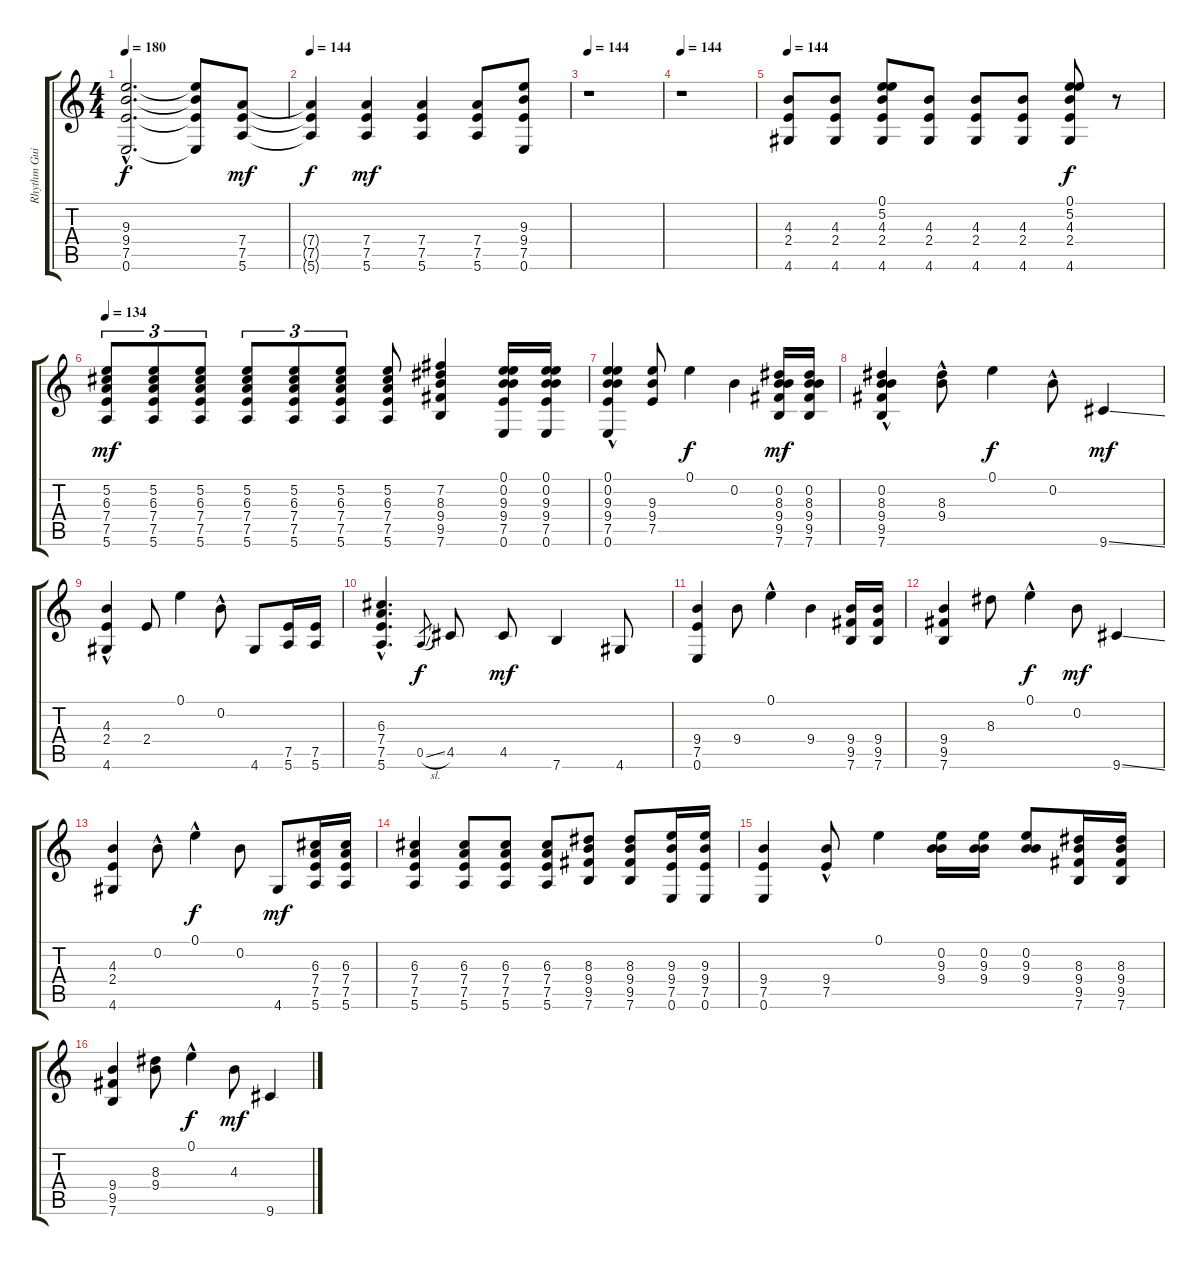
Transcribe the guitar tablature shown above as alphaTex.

\track ("Rhythm Guitar II" "Rhythm Gui") {instrument overdrivenguitar}
\staff {score tabs}
\tuning (E4 B3 G3 D3 A2 E2) {hide}
\ts (4 4)
\tempo 180
\clef g2
\ks c
(9.3{hac t} 9.4{hac t} 7.5{hac t} 0.6{hac t}).2{d dy f} (9.3{t} 9.4{t} 7.5{t} 0.6{t}).8 (7.4 7.5 5.6).8{dy mf} |
\tempo 144
(7.4{t} 7.5{t} 5.6{t}).4{dy f} (7.4 7.5 5.6).4{dy mf} (7.4 7.5 5.6).4 (7.4 7.5 5.6).8 (9.3 9.4 7.5 0.6).8 |
\tempo 144
r.1 |
\tempo 144
r.1 |
\tempo 144
(4.3 2.4 4.6).8 (4.3 2.4 4.6).8 (0.1 5.2 4.3 2.4 4.6).8 (4.3 2.4 4.6).8 (4.3 2.4 4.6).8 (4.3 2.4 4.6).8 (0.1 5.2 4.3 2.4 4.6).8{dy f} r.8 |
\tempo 134
(5.2 6.3 7.4 7.5 5.6).8{tu (3 2) dy mf} (5.2 6.3 7.4 7.5 5.6).8{tu (3 2)} (5.2 6.3 7.4 7.5 5.6).8{tu (3 2)} (5.2 6.3 7.4 7.5 5.6).8{tu (3 2)} (5.2 6.3 7.4 7.5 5.6).8{tu (3 2)} (5.2 6.3 7.4 7.5 5.6).8{tu (3 2)} (5.2 6.3 7.4 7.5 5.6).8 (7.2 8.3 9.4 9.5 7.6).4 (0.1 0.2 9.3 9.4 7.5 0.6).16 (0.1 0.2 9.3 9.4 7.5 0.6).16 |
(0.1 0.2 9.3 9.4 7.5 0.6{hac}).4 (9.3 9.4 7.5).8 0.1.4{dy f} 0.2.4 (0.2 8.3 9.4 9.5 7.6).16{dy mf} (0.2 8.3 9.4 9.5 7.6).16 |
(0.2 8.3 9.4 9.5 7.6{hac}).4 (8.3{hac} 9.4).8 0.1.4{dy f} 0.2{hac}.8 9.6{ss}.4{dy mf} |
(4.3 2.4 4.6{hac}).4 2.4.8 0.1.4 0.2{hac}.8 4.6.8 (7.5 5.6).16 (7.5 5.6).16 |
(6.3{hac} 7.4{hac} 7.5{hac} 5.6{hac}).4{d} 0.5{sl}.8{gr dy f} 4.5.8 4.5.8{dy mf} 7.6.4 4.6.8 |
(9.4 7.5 0.6).4 9.4.8 0.1{hac}.4 9.4.4 (9.4 9.5 7.6).16 (9.4 9.5 7.6).16 |
(9.4 9.5 7.6).4 8.3.8 0.1{hac}.4{dy f} 0.2.8{dy mf} 9.6{ss}.4 |
(4.3 2.4 4.6).4 0.2{hac}.8 0.1{hac}.4{dy f} 0.2.8 4.6.8{dy mf} (6.3 7.4 7.5 5.6).16 (6.3 7.4 7.5 5.6).16 |
(6.3 7.4 7.5 5.6).4 (6.3 7.4 7.5 5.6).8 (6.3 7.4 7.5 5.6).8 (6.3 7.4 7.5 5.6).8 (8.3 9.4 9.5 7.6).8 (8.3 9.4 9.5 7.6).8 (9.3 9.4 7.5 0.6).16 (9.3 9.4 7.5 0.6).16 |
(9.4 7.5 0.6).4 (9.4{hac} 7.5).8 0.1.4 (0.2 9.3 9.4).16 (0.2 9.3 9.4).16 (0.2 9.3 9.4).8 (8.3 9.4 9.5 7.6).16 (8.3 9.4 9.5 7.6).16 |
(9.4 9.5 7.6).4 (8.3 9.4).8 0.1{hac}.4{dy f} 4.3.8{dy mf} 9.6{ss}.4
